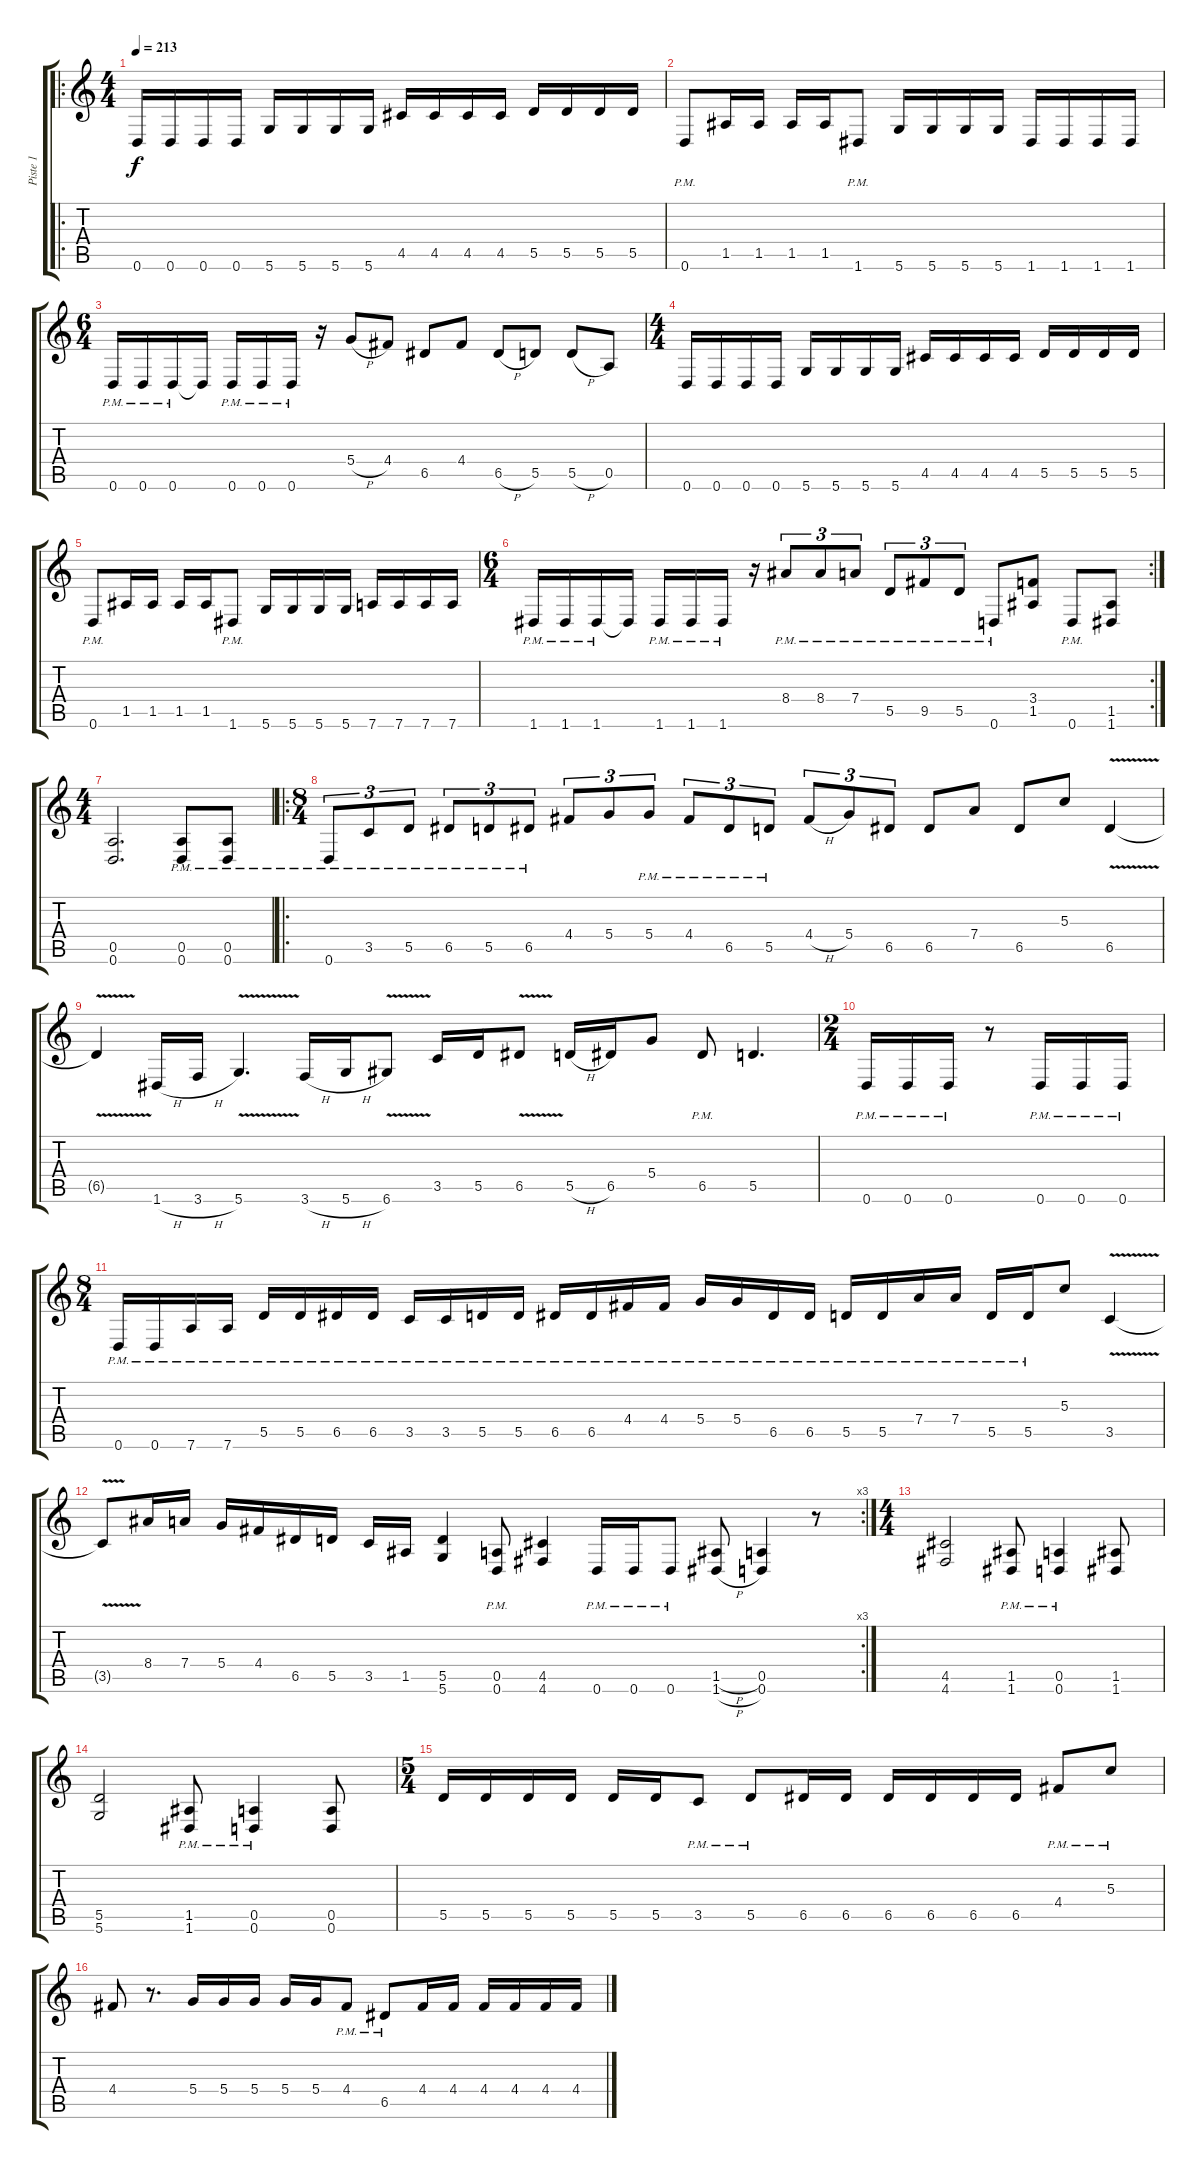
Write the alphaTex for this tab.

\track ("Piste 1" "Piste 1") {instrument distortionguitar bank 6}
\staff {score tabs}
\tuning (E4 B3 G3 D3 A2 D2) {hide}
\ro
\ts (4 4)
\tempo 213
\clef g2
\ks c
0.6.16{dy f} 0.6.16 0.6.16 0.6.16 5.6.16 5.6.16 5.6.16 5.6.16 4.5.16 4.5.16 4.5.16 4.5.16 5.5.16 5.5.16 5.5.16 5.5.16 |
0.6{pm}.8 1.5.16 1.5.16 1.5.16 1.5.16 1.6{pm}.8 5.6.16 5.6.16 5.6.16 5.6.16 1.6.16 1.6.16 1.6.16 1.6.16 |
\ts (6 4)
0.6{pm}.16 0.6{pm}.16 0.6{pm}.16 0.6{t}.16 0.6{pm}.16 0.6{pm}.16 0.6{pm}.16 r.16 5.4{h}.8 4.4.8 6.5.8 4.4.8 6.5{h}.8 5.5.8 5.5{h}.8 0.5.8 |
\ts (4 4)
0.6.16 0.6.16 0.6.16 0.6.16 5.6.16 5.6.16 5.6.16 5.6.16 4.5.16 4.5.16 4.5.16 4.5.16 5.5.16 5.5.16 5.5.16 5.5.16 |
0.6{pm}.8 1.5.16 1.5.16 1.5.16 1.5.16 1.6{pm}.8 5.6.16 5.6.16 5.6.16 5.6.16 7.6.16 7.6.16 7.6.16 7.6.16 |
\rc 2
\ts (6 4)
1.6{pm}.16 1.6{pm}.16 1.6{pm}.16 1.6{t}.16 1.6{pm}.16 1.6{pm}.16 1.6{pm}.16 r.16 8.4{pm}.8{tu (3 2)} 8.4{pm}.8{tu (3 2)} 7.4{pm}.8{tu (3 2)} 5.5{pm}.8{tu (3 2)} 9.5{pm}.8{tu (3 2)} 5.5{pm}.8{tu (3 2)} 0.6{pm}.8 (3.4 1.5).8 0.6{pm}.8 (1.5 1.6).8 |
\ts (4 4)
(0.5 0.6).2{d} (0.5{pm} 0.6{pm}).8 (0.5{pm} 0.6{pm}).8 |
\ro
\ts (8 4)
0.6{pm}.8{tu (3 2)} 3.5{pm}.8{tu (3 2)} 5.5{pm}.8{tu (3 2)} 6.5{pm}.8{tu (3 2)} 5.5{pm}.8{tu (3 2)} 6.5{pm}.8{tu (3 2)} 4.4.8{tu (3 2)} 5.4.8{tu (3 2)} 5.4{pm}.8{tu (3 2)} 4.4{pm}.8{tu (3 2)} 6.5{pm}.8{tu (3 2)} 5.5{pm}.8{tu (3 2)} 4.4{h}.8{tu (3 2)} 5.4.8{tu (3 2)} 6.5.8{tu (3 2)} 6.5.8 7.4.8 6.5.8 5.3.8 6.5{v}.4 |
6.5{v t}.4 1.6{h}.16 3.6{h}.16 5.6{v}.4{d} 3.6{h}.16 5.6{h}.16 6.6{v}.8 3.5.16 5.5.16 6.5{v}.8 5.5{h}.16 6.5.16 5.4.8 6.5{pm}.8 5.5.4{d} |
\ts (2 4)
0.6{pm}.16 0.6{pm}.16 0.6{pm}.16 r.8 0.6{pm}.16 0.6{pm}.16 0.6{pm}.16 |
\ts (8 4)
0.6{pm}.16 0.6{pm}.16 7.6{pm}.16 7.6{pm}.16 5.5{pm}.16 5.5{pm}.16 6.5{pm}.16 6.5{pm}.16 3.5{pm}.16 3.5{pm}.16 5.5{pm}.16 5.5{pm}.16 6.5{pm}.16 6.5{pm}.16 4.4{pm}.16 4.4{pm}.16 5.4{pm}.16 5.4{pm}.16 6.5{pm}.16 6.5{pm}.16 5.5{pm}.16 5.5{pm}.16 7.4{pm}.16 7.4{pm}.16 5.5{pm}.16 5.5{pm}.16 5.3.8 3.5{v}.4 |
\rc 3
3.5{t}.8 8.4.16 7.4.16 5.4.16 4.4.16 6.5.16 5.5.16 3.5.16 1.5.16 (5.5 5.6).4 (0.5{pm} 0.6{pm}).8 (4.5 4.6).4 0.6{pm}.16 0.6{pm}.16 0.6{pm}.8 (1.5{h} 1.6{h}).8 (0.5 0.6).4 r.8 |
\ts (4 4)
(4.5 4.6).2 (1.5{pm} 1.6{pm}).8 (0.5{pm} 0.6{pm}).4 (1.5 1.6).8 |
(5.5 5.6).2 (1.5{pm} 1.6{pm}).8 (0.5{pm} 0.6{pm}).4 (0.5 0.6).8 |
\ts (5 4)
5.5.16 5.5.16 5.5.16 5.5.16 5.5.16 5.5.16 3.5{pm}.8 5.5{pm}.8 6.5.16 6.5.16 6.5.16 6.5.16 6.5.16 6.5.16 4.4{pm}.8 5.3{pm}.8 |
4.4.8 r.8{d} 5.4.16 5.4.16 5.4.16 5.4.16 5.4.16 4.4{pm}.8 6.5{pm}.8 4.4.16 4.4.16 4.4.16 4.4.16 4.4.16 4.4.16
